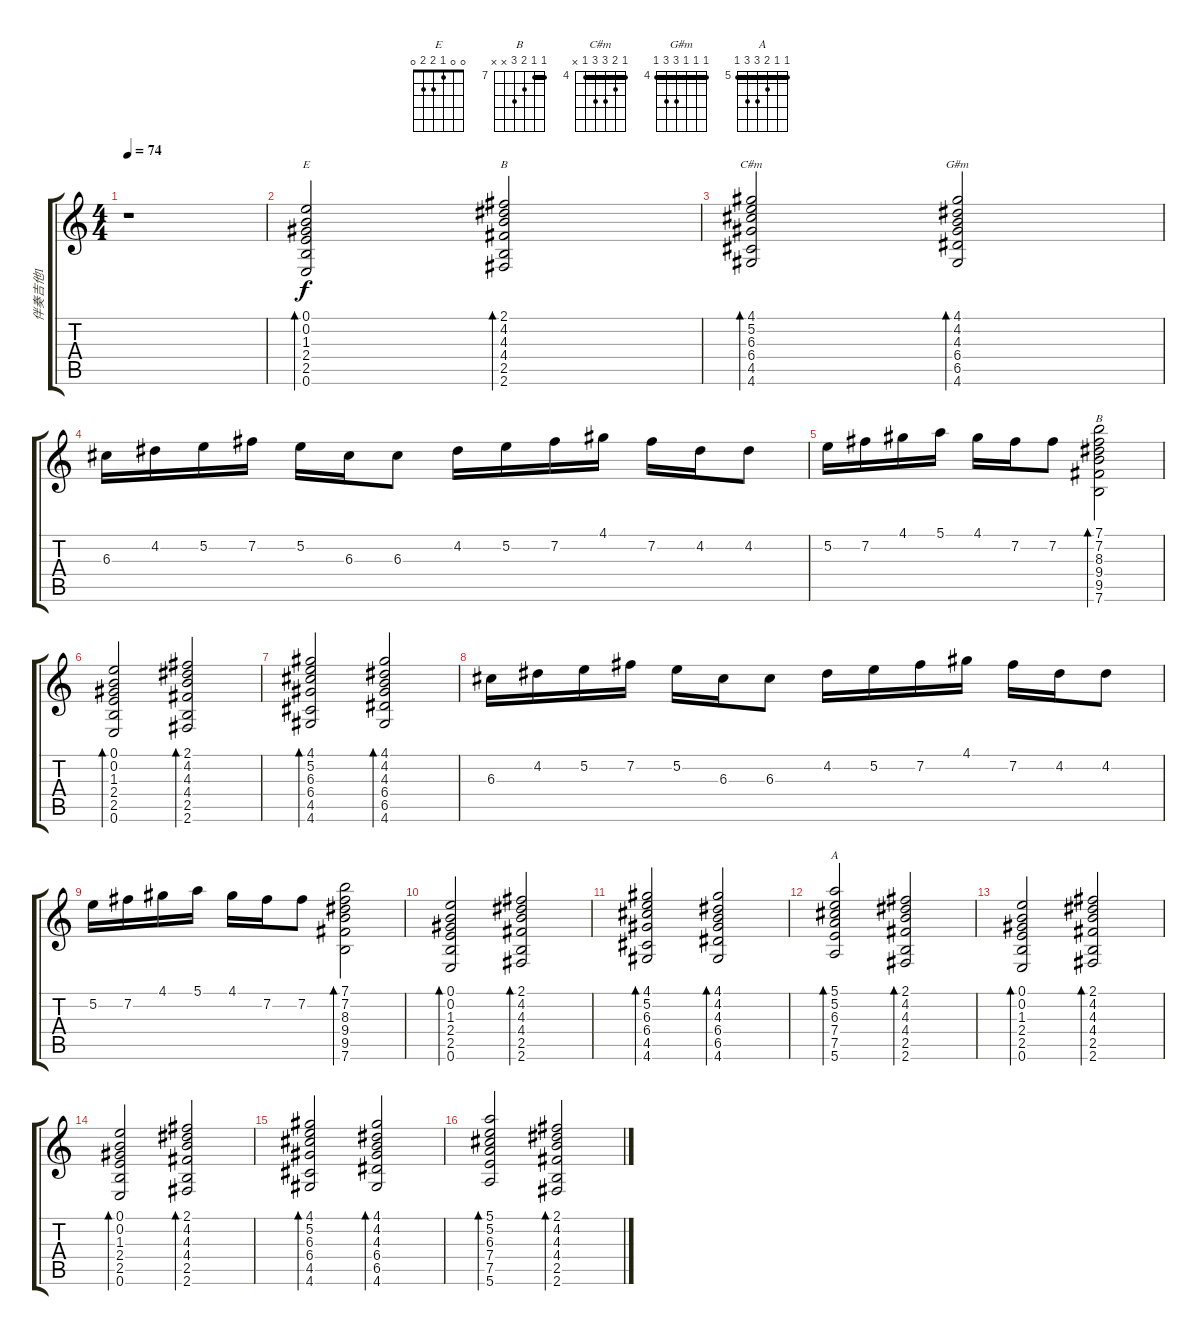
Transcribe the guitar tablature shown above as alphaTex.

\track ("伴奏吉他1" "伴奏吉他1") {instrument acousticguitarsteel}
\staff {score tabs}
\tuning (E4 B3 G3 D3 A2 E2) {hide}
\chord ("E" 0 0 1 2 2 0)
\chord ("B" 2 4 4 4 2 x) {barre 2}
\chord ("C#m" 4 5 6 6 4 x) {firstfret 4 barre 4}
\chord ("G#m" 4 4 4 6 6 4) {firstfret 4 barre 4}
\chord ("B" 7 7 8 9 x x) {firstfret 7 barre 7}
\chord ("A" 5 5 6 7 7 5) {firstfret 5 barre 5}
\ts (4 4)
\tempo 74
\clef g2
\ks c
r.1{dy f instrument acousticguitarsteel} |
(0.1 0.2 1.3 2.4 2.5 0.6).2{bd 120 ch "E"} (2.1 4.2 4.3 4.4 2.5 2.6).2{bd 120 ch "B"} |
(4.1 5.2 6.3 6.4 4.5 4.6).2{bd 120 ch "C#m"} (4.1 4.2 4.3 6.4 6.5 4.6).2{bd 120 ch "G#m"} |
6.3.16 4.2.16 5.2.16 7.2.16 5.2.16 6.3.16 6.3.8 4.2.16 5.2.16 7.2.16 4.1.16 7.2.16 4.2.16 4.2.8 |
5.2.16 7.2.16 4.1.16 5.1.16 4.1.16 7.2.16 7.2.8 (7.1 7.2 8.3 9.4 9.5 7.6).2{bd 120 ch "B"} |
(0.1 0.2 1.3 2.4 2.5 0.6).2{bd 120} (2.1 4.2 4.3 4.4 2.5 2.6).2{bd 120} |
(4.1 5.2 6.3 6.4 4.5 4.6).2{bd 120} (4.1 4.2 4.3 6.4 6.5 4.6).2{bd 120} |
6.3.16 4.2.16 5.2.16 7.2.16 5.2.16 6.3.16 6.3.8 4.2.16 5.2.16 7.2.16 4.1.16 7.2.16 4.2.16 4.2.8 |
5.2.16 7.2.16 4.1.16 5.1.16 4.1.16 7.2.16 7.2.8 (7.1 7.2 8.3 9.4 9.5 7.6).2{bd 120} |
(0.1 0.2 1.3 2.4 2.5 0.6).2{bd 120} (2.1 4.2 4.3 4.4 2.5 2.6).2{bd 120} |
(4.1 5.2 6.3 6.4 4.5 4.6).2{bd 120} (4.1 4.2 4.3 6.4 6.5 4.6).2{bd 120} |
(5.1 5.2 6.3 7.4 7.5 5.6).2{bd 120 ch "A"} (2.1 4.2 4.3 4.4 2.5 2.6).2{bd 120} |
(0.1 0.2 1.3 2.4 2.5 0.6).2{bd 120} (2.1 4.2 4.3 4.4 2.5 2.6).2{bd 120} |
(0.1 0.2 1.3 2.4 2.5 0.6).2{bd 120} (2.1 4.2 4.3 4.4 2.5 2.6).2{bd 120} |
(4.1 5.2 6.3 6.4 4.5 4.6).2{bd 120} (4.1 4.2 4.3 6.4 6.5 4.6).2{bd 120} |
(5.1 5.2 6.3 7.4 7.5 5.6).2{bd 120} (2.1 4.2 4.3 4.4 2.5 2.6).2{bd 120}
